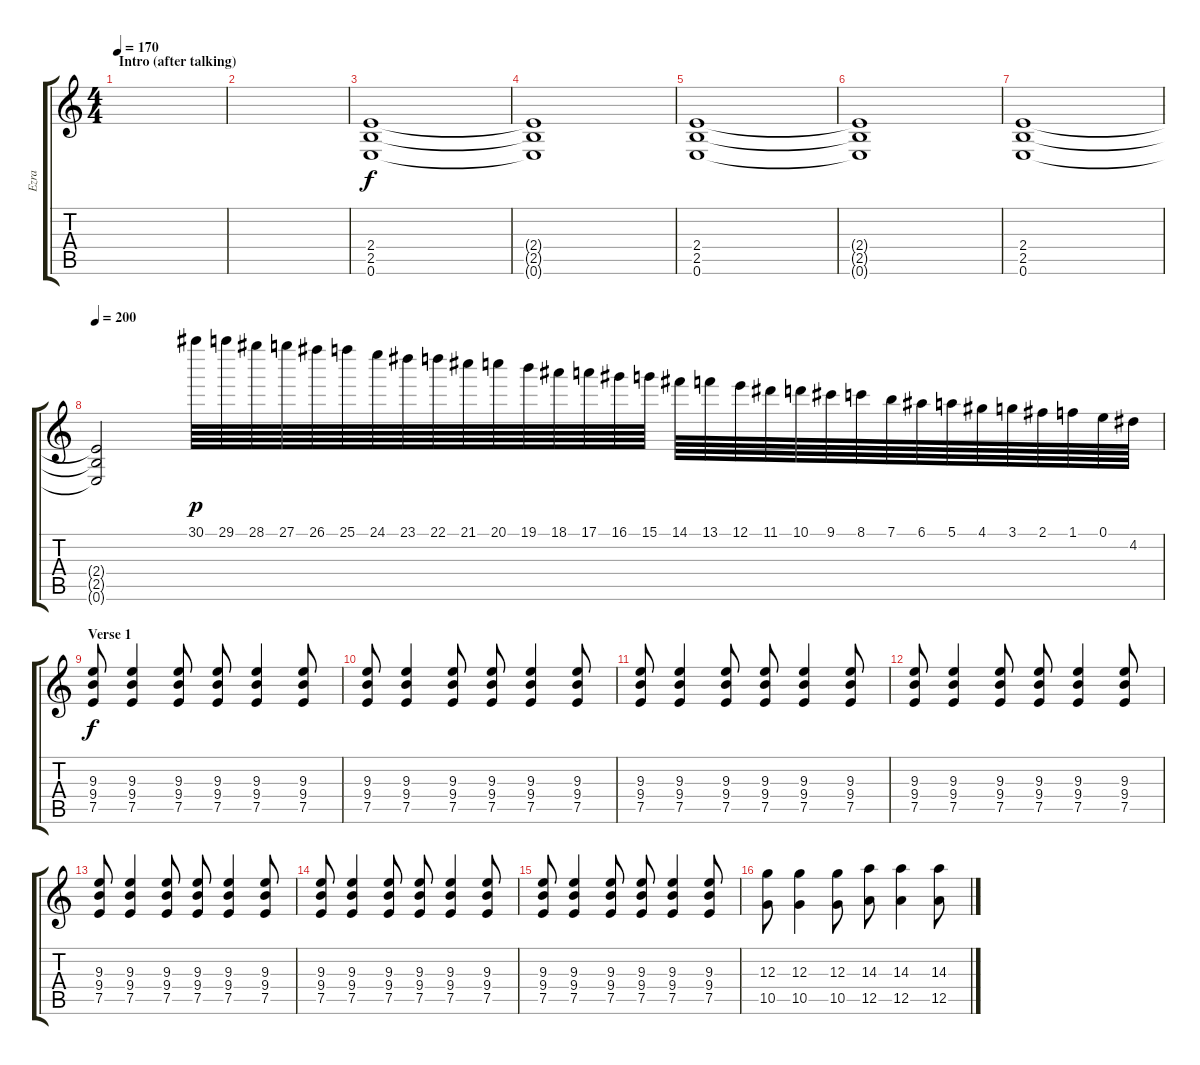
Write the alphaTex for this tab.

\track ("Ezra" "Ezra") {instrument distortionguitar}
\staff {score tabs}
\tuning (E4 B3 G3 D3 A2 E2) {hide}
\ts (4 4)
\section ("" "Intro (after talking)")
\tempo 170
\clef g2
\ks c
|
|
(2.4 2.5 0.6).1 |
(2.4{t} 2.5{t} 0.6{t}).1 |
(2.4 2.5 0.6).1 |
(2.4{t} 2.5{t} 0.6{t}).1 |
(2.4 2.5 0.6).1 |
\tempo 200
(2.4{t} 2.5{t} 0.6{t}).2 30.1.64{dy p} 29.1.64 28.1.64 27.1.64 26.1.64 25.1.64 24.1.64 23.1.64 22.1.64 21.1.64 20.1.64 19.1.64 18.1.64 17.1.64 16.1.64 15.1.64 14.1.64 13.1.64 12.1.64 11.1.64 10.1.64 9.1.64 8.1.64 7.1.64 6.1.64 5.1.64 4.1.64 3.1.64 2.1.64 1.1.64 0.1.64 4.2.64 |
\section ("" "Verse 1")
(9.3 9.4 7.5).8{dy f} (9.3 9.4 7.5).4 (9.3 9.4 7.5).8 (9.3 9.4 7.5).8 (9.3 9.4 7.5).4 (9.3 9.4 7.5).8 |
(9.3 9.4 7.5).8 (9.3 9.4 7.5).4 (9.3 9.4 7.5).8 (9.3 9.4 7.5).8 (9.3 9.4 7.5).4 (9.3 9.4 7.5).8 |
(9.3 9.4 7.5).8 (9.3 9.4 7.5).4 (9.3 9.4 7.5).8 (9.3 9.4 7.5).8 (9.3 9.4 7.5).4 (9.3 9.4 7.5).8 |
(9.3 9.4 7.5).8 (9.3 9.4 7.5).4 (9.3 9.4 7.5).8 (9.3 9.4 7.5).8 (9.3 9.4 7.5).4 (9.3 9.4 7.5).8 |
(9.3 9.4 7.5).8 (9.3 9.4 7.5).4 (9.3 9.4 7.5).8 (9.3 9.4 7.5).8 (9.3 9.4 7.5).4 (9.3 9.4 7.5).8 |
(9.3 9.4 7.5).8 (9.3 9.4 7.5).4 (9.3 9.4 7.5).8 (9.3 9.4 7.5).8 (9.3 9.4 7.5).4 (9.3 9.4 7.5).8 |
(9.3 9.4 7.5).8 (9.3 9.4 7.5).4 (9.3 9.4 7.5).8 (9.3 9.4 7.5).8 (9.3 9.4 7.5).4 (9.3 9.4 7.5).8 |
(12.3 10.5).8 (12.3 10.5).4 (12.3 10.5).8 (14.3 12.5).8 (14.3 12.5).4 (14.3 12.5).8
